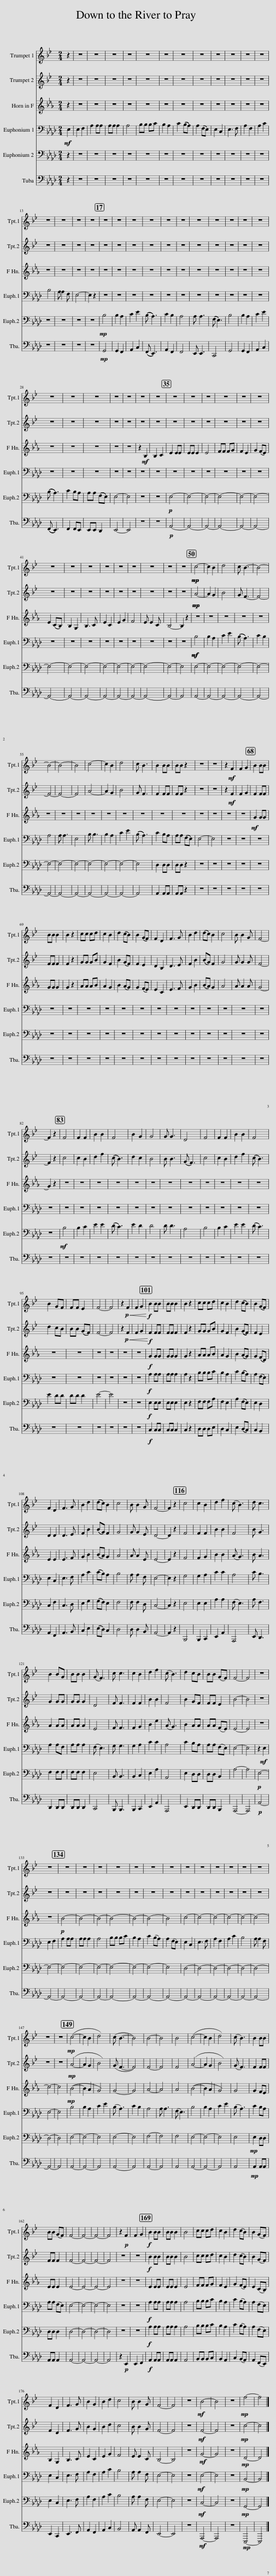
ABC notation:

X:1
%%score 1 2 3 4 5 6
L:1/8
M:2/4
I:linebreak $
K:Ab
V:1 treble transpose=-2
V:2 treble transpose=-2
V:3 treble transpose=-7
V:4 bass
V:5 bass
V:6 bass
V:1
[K:Bb] z2 | z4 | z4 | z4 | z4 | %5
 z4 | z4 | z4 | z4 | z4 | %10
 z4 | z4 | z4 |$ z4 | z4 | %15
 z4 | z4 | z4 | z4 | z4 | %20
 z4 | z4 | z4 | z4 | z4 | %25
 z4 | z4 | z4 |$ z4 | z4 | %30
 z4 | z4 | z4 | z4 | z4 | %35
 z4 | z4 | z4 | z4 | z4 | %40
 z4 |$ z4 | z4 | z4 | z4 | %45
 z4 | z4 | z4 | z4 | z4 | %50
!mp!!mp! c4- | c2 B2 | d4 | c B3- | B4- |$ %55
 B4- | B4- | B4 | c4- | c2 B2 | %60
 d4 | c B3 | B2 BB | BB z2 | z4 | %65
 z4 | z2!mf! F2 | F2 G2 | B2 BB |$ BB B2 | %70
 B2 z2 | cc cd | c2 B2 | d2 ((cB)) | B2 ((GF)) | %75
 F2 D2 | F3 G | B2 d2 | ((dc)) B2 | c4 | %80
 B B2 G | F4- |$ F2 z2 | F4 | F2 F2 | %85
 B2 B2 | F4 | B2 G2 | G4 | G G3 | %90
 D4 | F4 | F2 F2 | B2 B2 | F4 |$ %95
 B2 GF | FF E2 | F4- | F4 | z2!p!!<(! F2!<)! | %100
 F2 G2 |!f! B2 BB | BB B2 | B2 z2 | cc cd | %105
 c2 B2 | d2 ((cB)) | B2 ((GF)) |$ F2 D2 | F3 G | %110
 B2 d2 | ((dc)) B2 | c4 | B B2 G | F4- | %115
 F2 z2 | c4 | c2 B2 | d2 f2 | (c B3) | %120
 d c3 |$ B2 BG | BB B2 | (G F3) | c c3 | %125
 c2 B2 | d2 f2 | (c B3) | d2 cB | BB (GF) | %130
 F4- | F4 | z4 |$ z4 | z4 | %135
 z4 | z4 | z4 | z4 | z4 | %140
 z4 | z4 | z4 | z4 | z4 | %145
 z4 | z4 |$ z4 | z4 |!mp! (c4- | %150
 c2) B2 | d4 | (c B3- | B4) | B4- | %155
 B4 | B4 | (c4- | c2) B2 | d4 | %160
 (c B3) | B2 BB |$ BB (GF) | F4- | F4- | %165
 F4- | F4 | z2!p! F2 | F2 G2 |!f! B2 BB | %170
 BB B2 | B4 | cc cd | c2 B2 | d2 (cB) | %175
 B2 (GF) |$ F2 D2 | F3 G | B2 G2 | B2 d2 | %180
 c4 | B B2 G | F4- | F4 | z4 | %185
!mf! B4- | B4 | z4 |!mp! f4- | f4 |] %190
V:2
[K:Bb] z2 | z4 | z4 | z4 | z4 | %5
 z4 | z4 | z4 | z4 | z4 | %10
 z4 | z4 | z4 |$ z4 | z4 | %15
 z4 | z4 | z4 | z4 | z4 | %20
 z4 | z4 | z4 | z4 | z4 | %25
 z4 | z4 | z4 |$ z4 | z4 | %30
 z4 | z4 | z4 | z4 | z4 | %35
 z4 | z4 | z4 | z4 | z4 | %40
 z4 |$ z4 | z4 | z4 | z4 | %45
 z4 | z4 | z4 | z4 | z4 | %50
!mp!!mp! A4- | A2 G2 | B4 | G F3- | F4- |$ %55
 F4- | F4- | F4 | A4- | A2 G2 | %60
 B4 | G F3 | F2 FF | FF z2 | z4 | %65
 z4 | z2!mf! F2 | F2 G2 | F2 FF |$ FF F2 | %70
 F2 z2 | GG GB | G2 F2 | B2 ((GF)) | F2 E2 | %75
 D2 B,2 | D3 E | F2 B2 | ((BG)) F2 | G4 | %80
 G G2 G | F4- |$ F2 z2 | c4 | c2 B2 | %85
 d2 f2 | ((c B3)) | d2 c2 | B4 | B B3 | %90
 ((G F3)) | c4 | c2 B2 | d2 f2 | ((c B3)) |$ %95
 d2 cB | BB ((GF)) | F4- | F4 | z2!p!!<(! F2!<)! | %100
 F2 G2 |!f! F2 FF | FF F2 | F2 z2 | GG GB | %105
 G2 F2 | B2 ((((GF)))) | F2 E2 |$ D2 D2 | D3 E | %110
 F2 B2 | ((BG)) F2 | G4 | G G2 E | D4- | %115
 D2 z2 | F4 | F2 F2 | B2 B2 | F4 | %120
 B G3 |$ G2 GG | GG G2 | D4 | F F3 | %125
 F2 F2 | B2 B2 | F4 | B2 GF | FF E2 | %130
 B4- | B4 | z4 |$ z4 | z4 | %135
 z4 | z4 | z4 | z4 | z4 | %140
 z4 | z4 | z4 | z4 | z4 | %145
 z4 | z4 |$ z4 | z4 |!mp! (A4- | %150
 A2) G2 | B4 | (G F3- | F4) | F4- | %155
 F4 | F4 | (A4- | A2) G2 | B4 | %160
 (G F3) | F2 FF |$ FF F2 | F4- | F4- | %165
 F4- | F4 | z4 | z4 |!f! B2 BB | %170
 BB B2 | B4 | cc cd | c2 B2 | d2 (cB) | %175
 B2 (GF) |$ F2 D2 | F3 G | B2 G2 | B2 d2 | %180
 c4 | B B2 G | F4- | F4 | z4 | %185
!mf! F4- | F4 | z4 |!mp! c4- | c4 |] %190
V:3
[K:Eb] z2 | z4 | z4 | z4 | z4 | %5
 z4 | z4 | z4 | z4 | z4 | %10
 z4 | z4 | z4 |$ z4 | z4 | %15
 z4 | z4 | z4 | z4 | z4 | %20
 z4 | z4 | z4 | z4 | z4 | %25
 z4 | z4 | z4 |$ z4 | z4 | %30
 z4 | z4 | z4 | z2!mf! B,2 | B,2 C2 | %35
 E2 EE | EE E2 | E4 | FF FG | F2 E2 | %40
 G2 ((FE)) |$ E2 ((CB,)) | B,2 G,2 | B,3 C | E2 C2 | %45
 E2 G2 | F4 | E E2 C | B,4- | B,2 z2 | %50
 z4 | z4 | z4 | z4 | z4 |$ %55
 z4 | z4 | z4 | z4 | z4 | %60
 z4 | z4 | z4 | z4 | z4 | %65
 z4 | z4 | z4 |!mf! G2 GG |$ GG G2 | %70
 G2 z2 | AA AB | A2 G2 | B2 ((AG)) | G2 ((FE)) | %75
 E2 C2 | E3 F | G2 B2 | ((BA)) G2 | A4 | %80
 A A2 A | G4- |$ G2 z2 | z4 | z4 | %85
 z4 | z4 | z4 | z4 | z4 | %90
 z4 | z4 | z4 | z4 | z4 |$ %95
 z4 | z4 | z4 | z4 | z4 | %100
 z4 |!f! G2 GG | GG G2 | G2 z2 | AA AB | %105
 A2 G2 | B2 ((AG)) | G2 ((FD)) |$ E2 E2 | E3 F | %110
 G2 B2 | ((BA)) G2 | A4 | A A2 E | E4- | %115
 E2 z2 | F4 | F2 G2 | B2 B2 | (A G3) | %120
 B A3 |$ A2 AA | AA A2 | E4 | F F3 | %125
 F2 G2 | B2 e2 | (A G3) | B2 AA | AA (FE) | %130
 E4- | E4 | z4 |$ z4 |!p! B4- | %135
 B4- | B4- | B4- | B4- | B4- | %140
 B4 | c4- | c4- | c4- | c4- | %145
 c4- | c4- |$ c4- | c4 |!mp! (B4- | %150
 B2) A2 | G4 | G4- | G4 | A4- | %155
 A4 | A4 | (B4- | B2) A2 | G4 | %160
 G4 | G2 FE |$ EE E2 | E4- | E4- | %165
 E4- | E4 | z4 | z4 | E2 EE | %170
 EE E2 | E4 | FF FG | F2 E2 | G2 (FE) | %175
 E2 (CB,) |$ B,2 G,2 | B,3 C | E2 C2 | E2 G2 | %180
 F4 | E E2 C | B,4- | B,4 | z4 | %185
!mf! G4- | G4 | z4 |!mp! D4- | D4 |] %190
V:4
!mf! E,2 | E,2 F,2 | A,2 A,A, | A,A, A,2 | A,4 | %5
 B,B, B,C | B,2 A,2 | C2 (((B,A,))) | A,2 (((F,E,))) | E,2 C,2 | %10
 E,3 F, | A,2 F,2 | A,2 C2 |$ B,4 | A, A,2 F, | %15
 E,4- | E,2 z2 | z4 | z4 | z4 | %20
 z4 | z4 | z4 | z4 | z4 | %25
 z4 | z4 | z4 |$ z4 | z4 | %30
 z4 | z4 | z4 | z4 | z4 | %35
 z4 | z4 | z4 | z4 | z4 | %40
 z4 |$ z4 | z4 | z4 | z4 | %45
 z4 | z4 | z4 | z4 | z4 | %50
!mf!!mf! B,4 | B,2 A,2 | C2 E2 | (((B, A,3))) | C2 B,2 |$ %55
 A,4 | A, A,3 | E,4 | B, B,3 | B,2 A,2 | %60
 C2 E2 | (((B, A,3))) | C2 B,A, | A,A, (((F,E,))) | E,4- | %65
 E,4 | z4 | z4 | z4 |$ z4 | %70
 z4 | z4 | z4 | z4 | z4 | %75
 z4 | z4 | z4 | z4 | z4 | %80
 z4 | z4 |$ z4 | z4 | z4 | %85
 z4 | z4 | z4 | z4 | z4 | %90
 z4 | z4 | z4 | z4 | z4 |$ %95
 z4 | z4 | z4 | z4 | z4 | %100
 z4 |!f! A,2 A,A, | A,A, A,2 | A,2 z2 | B,B, B,C | %105
 B,2 A,2 | C2 ((B,A,)) | A,2 ((F,E,)) |$ E,2 C,2 | E,3 F, | %110
 A,2 C2 | ((CB,)) A,2 | B,4 | A, A,2 F, | E,4- | %115
 E,2 z2 | G,4 | G,2 A,2 | C2 C2 | A,4 | %120
 C B,3 |$ A,2 A,F, | A,A, A,2 | (F, E,3) | G, G,3 | %125
 G,2 A,2 | C2 C2 | A,4 | C2 B,A, | A,A, (F,E,) | %130
 E,4- | E,4 | z2!mf! E,2 |$ E,2 F,2 | A,2 A,A, | %135
 A,A, A,2 | A,4 | B,B, B,C | B,2 A,2 | C2 (B,A,) | %140
 A,2 (F,E,) | E,2 C,2 | E,3 F, | A,2 F,2 | A,2 C2 | %145
 B,4 | A, A,2 F, |$ E,4- | E,4 | B,4 | %150
 B,2 A,2 | C2 E2 | (B, A,3) | C2 B,2 | A,4 | %155
 A, A,3 | (F, E,3) | B,4 | B,2 A,2 | C2 E2 | %160
 (B, A,3) | C2 B,A, |$ A,A, (F,E,) | E,4- | E,4- | %165
 E,4- | E,4 | z4 | z4 |!f! A,2 A,A, | %170
 A,A, A,2 | A,4 | B,B, B,C | B,2 A,2 | C2 (B,A,) | %175
 A,2 (F,E,) |$ E,2 C,2 | E,3 F, | A,2 F,2 | A,2 C2 | %180
 B,4 | A, A,2 F, | E,4- | E,4 | z4 | %185
!mf! E,4- | E,4 | z4 |!mp! B,,4- | B,,4 |] %190
V:5
 z2 | z4 | z4 | z4 | z4 | %5
 z4 | z4 | z4 | z4 | z4 | %10
 z4 | z4 | z4 |$ z4 | z4 | %15
 z4 | z4 |!mp! B,4 | B,2 A,2 | C2 E2 | %20
 (((B, A,3))) | C2 B,2 | A,4 | A, A,3 | (((F, E,3))) | %25
 B,4 | B,2 A,2 | C2 E2 |$ (((B, A,3))) | C2 B,A, | %30
 A,A, (((F,E,))) | E,4- | E,4 | z4 | z4 | %35
!p! E,4- | E,4- | E,4- | E,4- | E,4- | %40
 E,4- |$ E,4- | E,4- | E,4- | E,4- | %45
 E,4- | E,4- | E,4- | E,4- | E,4 | %50
 E,4- | E,4- | E,4- | E,4- | E,4- |$ %55
 E,4- | E,4- | E,4- | E,4- | E,4- | %60
 E,4- | E,4 | D,2 D,D, | D,D, z2 | z4 | %65
 z4 | z4 | z4 | z4 |$ z4 | %70
 z4 | z4 | z4 | z4 | z4 | %75
 z4 | z4 | z4 | z4 | z4 | %80
 z4 | z4 |$ z4 |!mf! B,4 | B,2 C2 | %85
 E2 E2 | ((D C3)) | E2 D2 | D4 | D D3 | %90
 A,4 | B,4 | B,2 C2 | E2 E2 | ((D C3)) |$ %95
 E2 DD | DD D2 | E4- | E4 | z4 | %100
 z4 |!f! E,2 E,E, | E,E, E,2 | E,2 z2 | F,F, F,A, | %105
 F,2 E,2 | A,2 ((F,E,)) | E,2 D,2 |$ C,2 F,2 | C,3 D, | %110
 E,2 G,2 | ((G,F,)) E,2 | F,4 | F, F,2 D, | C,4- | %115
 C,2 z2 | E,4 | E,2 E,2 | A,2 A,2 | (F, E,3) | %120
 A, F,3 |$ F,2 F,F, | F,F, F,2 | E,4 | B,, B,,3 | %125
 B,,2 C,2 | E,2 A,2 | A,,4 | E,2 D,D, | D,D, B,,2 | %130
 A,4- | A,4 |!p! E,4- |$ E,4- | E,4- | %135
 E,4- | E,4- | E,4- | E,4- | E,4- | %140
 E,4 | D,4- | D,4- | D,4- | D,4- | %145
 D,4- | D,4- |$ D,4- | D,4 | E,4- | %150
 E,4- | E,4 | E,4- | E,4 | F,4- | %155
 F,4 | F,4 | E,4- | E,4- | E,4 | %160
 E,4 |!mp! E,2 D,D, |$ D,D, D,2 | D,4- | D,4- | %165
 D,4- | D,4 | z4 | z4 |!f! A,2 A,A, | %170
 A,A, A,2 | A,4 | B,B, B,C | B,2 A,2 | C2 (B,A,) | %175
 A,2 (F,E,) |$ E,2 C,2 | E,3 F, | A,2 F,2 | A,2 C2 | %180
 B,4 | A, A,2 F, | E,4- | E,4 | z4 | %185
!mf! C,4- | C,4 | z4 |!mp! G,,4- | G,,4 |] %190
V:6
 z2 | z4 | z4 | z4 | z4 | %5
 z4 | z4 | z4 | z4 | z4 | %10
 z4 | z4 | z4 |$ z4 | z4 | %15
 z4 | z4 |!mp! G,,4 | G,,2 F,,2 | A,,2 C,2 | %20
 (((F,, E,,3))) | A,,2 F,,2 | F,,4 | E,, E,,3 | C,,4 | %25
 G,,4 | G,,2 F,,2 | A,,2 C,2 |$ (((F,, E,,3))) | F,,2 F,,E,, | %30
 E,,E,, D,,2 | E,,4- | E,,4 | z4 | z4 | %35
!p! A,,4- | A,,4- | A,,4- | A,,4- | A,,4- | %40
 A,,4- |$ A,,4- | A,,4- | A,,4- | A,,4- | %45
 A,,4- | A,,4- | A,,4- | A,,4- | A,,4 | %50
 A,,4- | A,,4- | A,,4- | A,,4- | A,,4- |$ %55
 A,,4- | A,,4- | A,,4- | A,,4- | A,,4- | %60
 A,,4- | A,,4 | A,,2 A,,A,, | A,,A,, z2 | z4 | %65
 z4 | z4 | z4 | z4 |$ z4 | %70
 z4 | z4 | z4 | z4 | z4 | %75
 z4 | z4 | z4 | z4 | z4 | %80
 z4 | z4 |$ z4 | z4 | z4 | %85
 z4 | z4 | z4 | z4 | z4 | %90
 z4 | z4 | z4 | z4 | z4 |$ %95
 z4 | z4 | z4 | z4 | z4 | %100
 z4 |!f! C,2 C,C, | C,C, C,2 | C,2 z2 | D,D, D,E, | %105
 D,2 C,2 | E,2 ((D,C,)) | C,2 B,,2 |$ A,,2 F,,2 | A,,3 B,, | %110
 C,2 E,2 | ((E,D,)) C,2 | D,4 | D, D,2 B,, | A,,4- | %115
 A,,2 z2 | B,,,4 | B,,,2 C,,2 | E,,2 A,,2 | A,,,4 | %120
 E,, D,,3 |$ D,,2 D,,D,, | D,,D,, D,,2 | C,,4 | B,,, B,,,3 | %125
 B,,,2 C,,2 | E,,2 A,,2 | A,,,4 | E,,2 D,,D,, | D,,D,, B,,,2 | %130
 A,,,4- | A,,,4 |!p! A,,4- |$ A,,4- | A,,4- | %135
 A,,4- | A,,4- | A,,4- | A,,4- | A,,4- | %140
 A,,4- | A,,4- | A,,4- | A,,4- | A,,4- | %145
 A,,4- | A,,4- |$ A,,4- | A,,4 | A,,4- | %150
 A,,4- | A,,4 | A,,4- | A,,4 | A,,4- | %155
 A,,4 | A,,4 | A,,4- | A,,4- | A,,4 | %160
 A,,4 |!mp! A,,2 A,,A,, |$ A,,A,, A,,2 | A,,4- | A,,4- | %165
 A,,4- | A,,4 | z2!p! E,,2 | E,,2 F,,2 |!f! A,,2 A,,A,, | %170
 A,,A,, A,,2 | A,,4 | B,,B,, B,,C, | B,,2 A,,2 | C,2 (B,,A,,) | %175
 A,,2 (F,,E,,) |$ E,,2 C,,2 | E,,3 F,, | A,,2 F,,2 | A,,2 C,2 | %180
 B,,4 | A,, A,,2 F,, | E,,4- | E,,4 | z4 | %185
!mf! A,,,4- | A,,,4 | z4 |!mp! E,,,4- | E,,,4 |] %190
